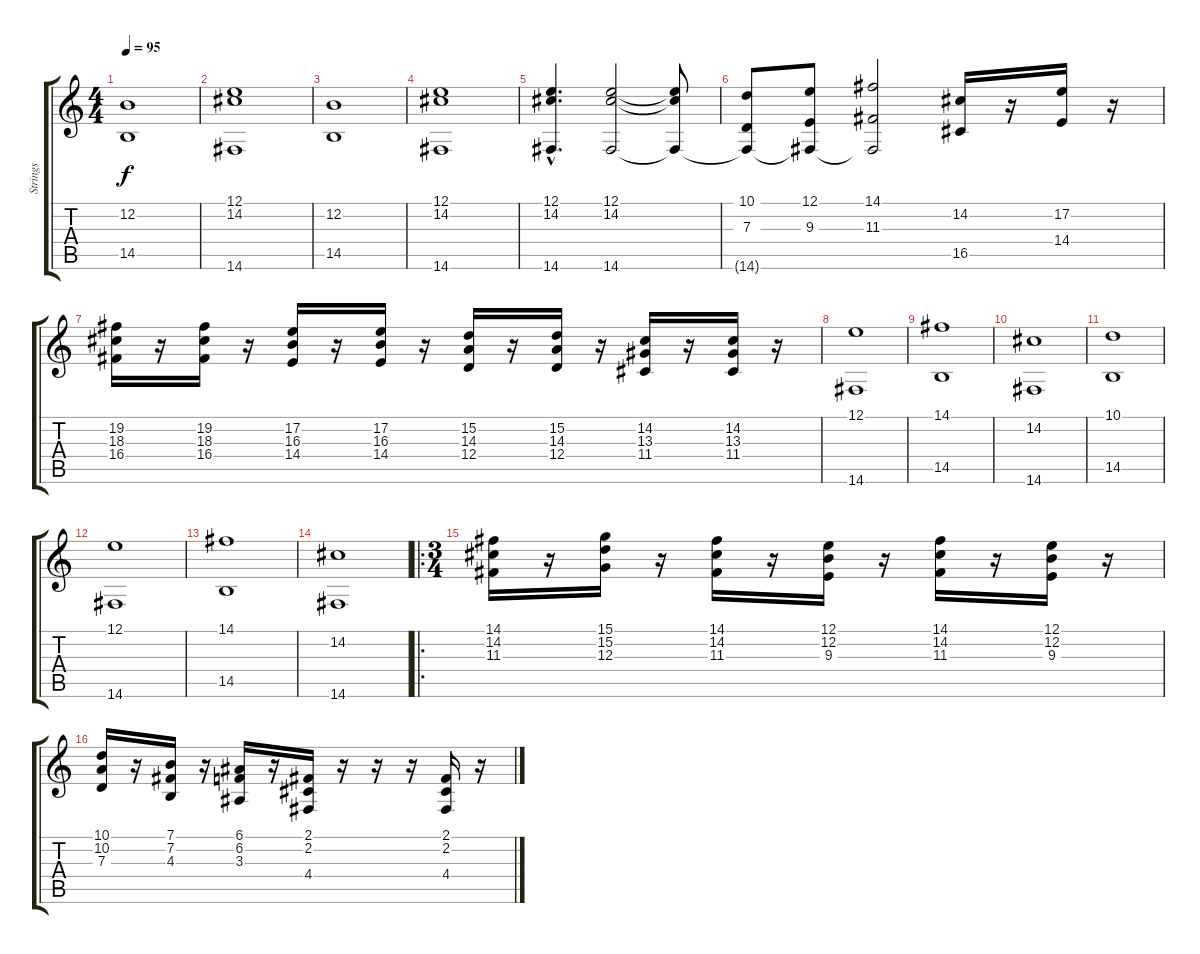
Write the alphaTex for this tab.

\track ("Strings" "Strings") {instrument stringensemble1}
\staff {score tabs}
\tuning (E4 B3 G3 D3 A2 E2) {hide}
\ts (4 4)
\tempo 95
\clef g2
\ks c
(12.2 14.5).1{dy f instrument stringensemble1} |
(12.1 14.2 14.6).1 |
(12.2 14.5).1 |
(12.1 14.2 14.6).1 |
(12.1{hac} 14.2{hac} 14.6{hac}).4{d} (12.1 14.2 14.6).2 (12.1{t} 14.2{t} 14.6{t}).8 |
(10.1 7.3 14.6{t}).8 (12.1 9.3 14.6{t}).8 (14.1 11.3 14.6{t}).2 (14.2 16.5).16 r.16 (17.2 14.4).16 r.16 |
(19.2 18.3 16.4).16 r.16 (19.2 18.3 16.4).16 r.16 (17.2 16.3 14.4).16 r.16 (17.2 16.3 14.4).16 r.16 (15.2 14.3 12.4).16 r.16 (15.2 14.3 12.4).16 r.16 (14.2 13.3 11.4).16 r.16 (14.2 13.3 11.4).16 r.16 |
(12.1 14.6).1 |
(14.1 14.5).1 |
(14.2 14.6).1 |
(10.1 14.5).1 |
(12.1 14.6).1 |
(14.1 14.5).1 |
(14.2 14.6).1 |
\ro
\ts (3 4)
(14.1 14.2 11.3).16 r.16 (15.1 15.2 12.3).16 r.16 (14.1 14.2 11.3).16 r.16 (12.1 12.2 9.3).16 r.16 (14.1 14.2 11.3).16 r.16 (12.1 12.2 9.3).16 r.16 |
(10.1 10.2 7.3).16 r.16 (7.1 7.2 4.3).16 r.16 (6.1 6.2 3.3).16 r.16 (2.1 2.2 4.4).16 r.16 r.16 r.16 (2.1 2.2 4.4).16 r.16
